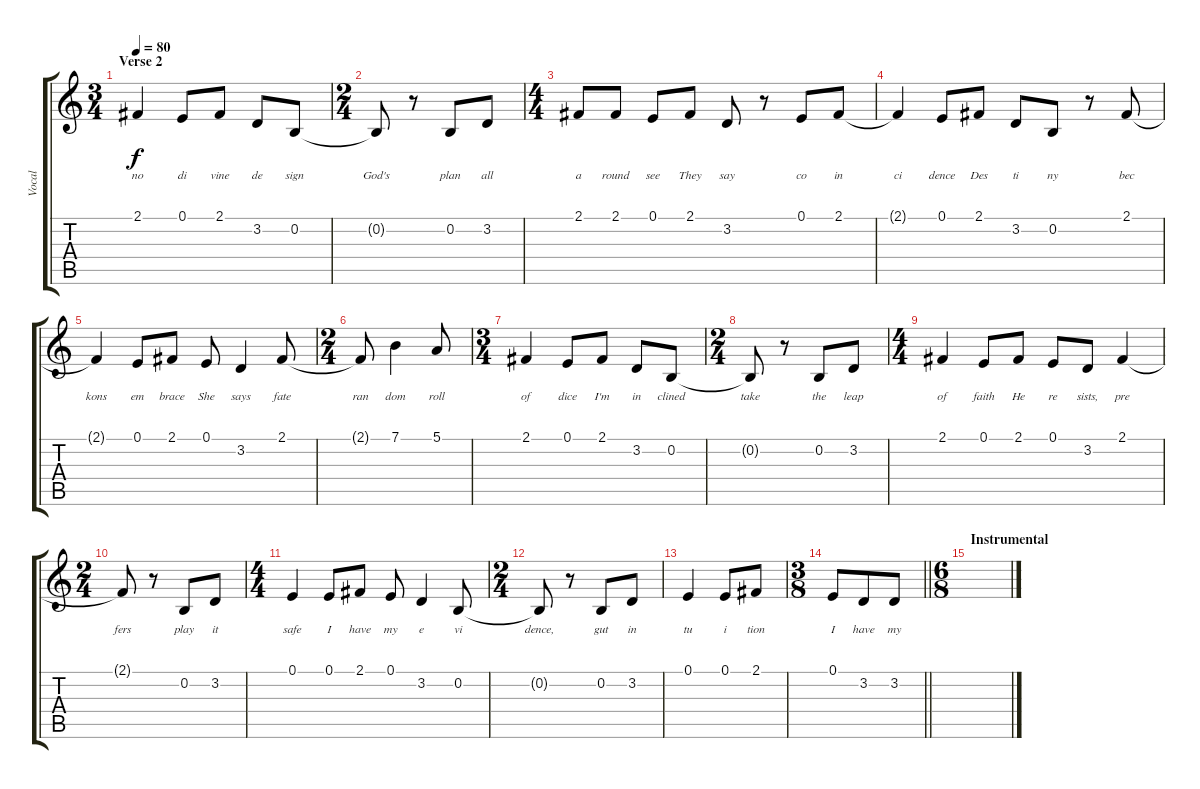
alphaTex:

\track ("Vocal" "Vocal") {instrument acousticgrandpiano}
\staff {score tabs}
\tuning (E4 B3 G3 D3 A2 E2) {hide}
\ts (3 4)
\section ("" "Verse 2")
\tempo 80
\clef g2
\ks c
2.1.4{lyrics (0 "no") lyrics (1 "") lyrics (2 "") lyrics (3 "") lyrics (4 "") dy f} 0.1.8{lyrics (0 "di") lyrics (1 "") lyrics (2 "") lyrics (3 "") lyrics (4 "")} 2.1.8{lyrics (0 "vine") lyrics (1 "") lyrics (2 "") lyrics (3 "") lyrics (4 "")} 3.2.8{lyrics (0 "de") lyrics (1 "") lyrics (2 "") lyrics (3 "") lyrics (4 "")} 0.2.8{lyrics (0 "sign") lyrics (1 "") lyrics (2 "") lyrics (3 "") lyrics (4 "")} |
\ts (2 4)
0.2{t}.8{lyrics (0 "God's") lyrics (1 "") lyrics (2 "") lyrics (3 "") lyrics (4 "")} r.8 0.2.8{lyrics (0 "plan") lyrics (1 "") lyrics (2 "") lyrics (3 "") lyrics (4 "")} 3.2.8{lyrics (0 "all") lyrics (1 "") lyrics (2 "") lyrics (3 "") lyrics (4 "")} |
\ts (4 4)
2.1.8{lyrics (0 "a") lyrics (1 "") lyrics (2 "") lyrics (3 "") lyrics (4 "")} 2.1.8{lyrics (0 "round") lyrics (1 "") lyrics (2 "") lyrics (3 "") lyrics (4 "")} 0.1.8{lyrics (0 "see") lyrics (1 "") lyrics (2 "") lyrics (3 "") lyrics (4 "")} 2.1.8{lyrics (0 "They") lyrics (1 "") lyrics (2 "") lyrics (3 "") lyrics (4 "")} 3.2.8{lyrics (0 "say") lyrics (1 "") lyrics (2 "") lyrics (3 "") lyrics (4 "")} r.8 0.1.8{lyrics (0 "co") lyrics (1 "") lyrics (2 "") lyrics (3 "") lyrics (4 "")} 2.1.8{lyrics (0 "in") lyrics (1 "") lyrics (2 "") lyrics (3 "") lyrics (4 "")} |
2.1{t}.4{lyrics (0 "ci") lyrics (1 "") lyrics (2 "") lyrics (3 "") lyrics (4 "")} 0.1.8{lyrics (0 "dence") lyrics (1 "") lyrics (2 "") lyrics (3 "") lyrics (4 "")} 2.1.8{lyrics (0 "Des") lyrics (1 "") lyrics (2 "") lyrics (3 "") lyrics (4 "")} 3.2.8{lyrics (0 "ti") lyrics (1 "") lyrics (2 "") lyrics (3 "") lyrics (4 "")} 0.2.8{lyrics (0 "ny") lyrics (1 "") lyrics (2 "") lyrics (3 "") lyrics (4 "")} r.8 2.1.8{lyrics (0 "bec") lyrics (1 "") lyrics (2 "") lyrics (3 "") lyrics (4 "")} |
2.1{t}.4{lyrics (0 "kons") lyrics (1 "") lyrics (2 "") lyrics (3 "") lyrics (4 "")} 0.1.8{lyrics (0 "em") lyrics (1 "") lyrics (2 "") lyrics (3 "") lyrics (4 "")} 2.1.8{lyrics (0 "brace") lyrics (1 "") lyrics (2 "") lyrics (3 "") lyrics (4 "")} 0.1.8{lyrics (0 "She") lyrics (1 "") lyrics (2 "") lyrics (3 "") lyrics (4 "")} 3.2.4{lyrics (0 "says") lyrics (1 "") lyrics (2 "") lyrics (3 "") lyrics (4 "")} 2.1.8{lyrics (0 "fate") lyrics (1 "") lyrics (2 "") lyrics (3 "") lyrics (4 "")} |
\ts (2 4)
2.1{t}.8{lyrics (0 "ran") lyrics (1 "") lyrics (2 "") lyrics (3 "") lyrics (4 "")} 7.1.4{lyrics (0 "dom") lyrics (1 "") lyrics (2 "") lyrics (3 "") lyrics (4 "")} 5.1.8{lyrics (0 "roll") lyrics (1 "") lyrics (2 "") lyrics (3 "") lyrics (4 "")} |
\ts (3 4)
2.1.4{lyrics (0 "of") lyrics (1 "") lyrics (2 "") lyrics (3 "") lyrics (4 "")} 0.1.8{lyrics (0 "dice") lyrics (1 "") lyrics (2 "") lyrics (3 "") lyrics (4 "")} 2.1.8{lyrics (0 "I'm") lyrics (1 "") lyrics (2 "") lyrics (3 "") lyrics (4 "")} 3.2.8{lyrics (0 "in") lyrics (1 "") lyrics (2 "") lyrics (3 "") lyrics (4 "")} 0.2.8{lyrics (0 "clined") lyrics (1 "") lyrics (2 "") lyrics (3 "") lyrics (4 "")} |
\ts (2 4)
0.2{t}.8{lyrics (0 "take") lyrics (1 "") lyrics (2 "") lyrics (3 "") lyrics (4 "")} r.8 0.2.8{lyrics (0 "the") lyrics (1 "") lyrics (2 "") lyrics (3 "") lyrics (4 "")} 3.2.8{lyrics (0 "leap") lyrics (1 "") lyrics (2 "") lyrics (3 "") lyrics (4 "")} |
\ts (4 4)
2.1.4{lyrics (0 "of") lyrics (1 "") lyrics (2 "") lyrics (3 "") lyrics (4 "")} 0.1.8{lyrics (0 "faith") lyrics (1 "") lyrics (2 "") lyrics (3 "") lyrics (4 "")} 2.1.8{lyrics (0 "He") lyrics (1 "") lyrics (2 "") lyrics (3 "") lyrics (4 "")} 0.1.8{lyrics (0 "re") lyrics (1 "") lyrics (2 "") lyrics (3 "") lyrics (4 "")} 3.2.8{lyrics (0 "sists,") lyrics (1 "") lyrics (2 "") lyrics (3 "") lyrics (4 "")} 2.1.4{lyrics (0 "pre") lyrics (1 "") lyrics (2 "") lyrics (3 "") lyrics (4 "")} |
\ts (2 4)
2.1{t}.8{lyrics (0 "fers") lyrics (1 "") lyrics (2 "") lyrics (3 "") lyrics (4 "")} r.8 0.2.8{lyrics (0 "play") lyrics (1 "") lyrics (2 "") lyrics (3 "") lyrics (4 "")} 3.2.8{lyrics (0 "it") lyrics (1 "") lyrics (2 "") lyrics (3 "") lyrics (4 "")} |
\ts (4 4)
0.1.4{lyrics (0 "safe") lyrics (1 "") lyrics (2 "") lyrics (3 "") lyrics (4 "")} 0.1.8{lyrics (0 "I") lyrics (1 "") lyrics (2 "") lyrics (3 "") lyrics (4 "")} 2.1.8{lyrics (0 "have") lyrics (1 "") lyrics (2 "") lyrics (3 "") lyrics (4 "")} 0.1.8{lyrics (0 "my") lyrics (1 "") lyrics (2 "") lyrics (3 "") lyrics (4 "")} 3.2.4{lyrics (0 "e") lyrics (1 "") lyrics (2 "") lyrics (3 "") lyrics (4 "")} 0.2.8{lyrics (0 "vi") lyrics (1 "") lyrics (2 "") lyrics (3 "") lyrics (4 "")} |
\ts (2 4)
0.2{t}.8{lyrics (0 "dence,") lyrics (1 "") lyrics (2 "") lyrics (3 "") lyrics (4 "")} r.8 0.2.8{lyrics (0 "gut") lyrics (1 "") lyrics (2 "") lyrics (3 "") lyrics (4 "")} 3.2.8{lyrics (0 "in") lyrics (1 "") lyrics (2 "") lyrics (3 "") lyrics (4 "")} |
0.1.4{lyrics (0 "tu") lyrics (1 "") lyrics (2 "") lyrics (3 "") lyrics (4 "")} 0.1.8{lyrics (0 "i") lyrics (1 "") lyrics (2 "") lyrics (3 "") lyrics (4 "")} 2.1.8{lyrics (0 "tion") lyrics (1 "") lyrics (2 "") lyrics (3 "") lyrics (4 "")} |
\ts (3 8)
\barLineRight lightlight
0.1.8{lyrics (0 "I") lyrics (1 "") lyrics (2 "") lyrics (3 "") lyrics (4 "")} 3.2.8{lyrics (0 "have") lyrics (1 "") lyrics (2 "") lyrics (3 "") lyrics (4 "")} 3.2.8{lyrics (0 "my") lyrics (1 "") lyrics (2 "") lyrics (3 "") lyrics (4 "")} |
\ts (6 8)
\section ("" "Instrumental")
